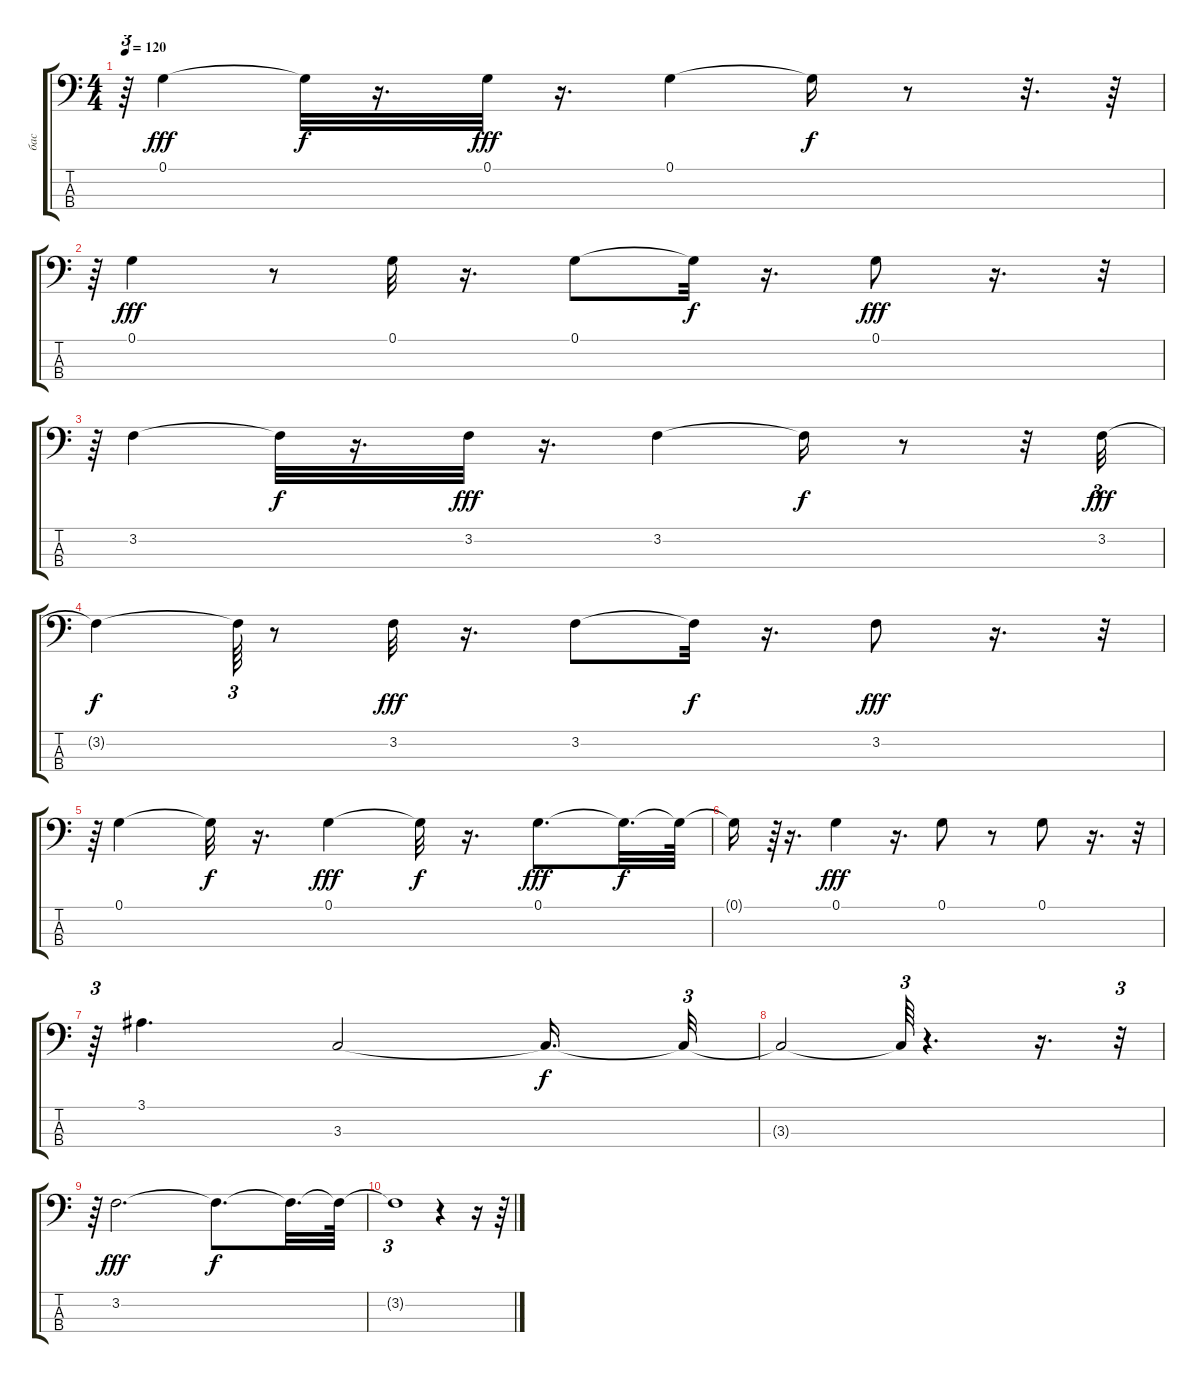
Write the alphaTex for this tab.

\track ("бас" "бас") {instrument acousticbass}
\staff {score tabs}
\tuning (G2 D2 A1 E1) {hide}
\ts (4 4)
\tempo 120
\clef f4
\ks c
r.64{tu (3 2) dy fff} 0.1.4 0.1{t}.32{dy f} r.16{d} 0.1.32{dy fff} r.16{d} 0.1.4 0.1{t}.16{dy f} r.8 r.32{d} r.64 |
r.64{tu (3 2)} 0.1.4{dy fff} r.8 0.1.32 r.16{d} 0.1.8 0.1{t}.32{dy f} r.16{d} 0.1.8{dy fff} r.16{d} r.32{tu (3 2)} |
r.64{tu (3 2)} 3.2.4 3.2{t}.32{dy f} r.16{d} 3.2.32{dy fff} r.16{d} 3.2.4 3.2{t}.16{dy f} r.8 r.32 3.2.32{tu (3 2) dy fff} |
3.2{t}.4{dy f} 3.2{t}.64{tu (3 2)} r.8 3.2.32{dy fff} r.16{d} 3.2.8 3.2{t}.32{dy f} r.16{d} 3.2.8{dy fff} r.16{d} r.32{tu (3 2)} |
r.64{tu (3 2)} 0.1.4 0.1{t}.32{dy f} r.16{d} 0.1.4{dy fff} 0.1{t}.32{dy f} r.16{d} 0.1.8{d dy fff} 0.1{t}.32{d dy f} 0.1{t}.64 |
0.1{t}.16 r.64{tu (3 2)} r.16{d} 0.1.4{dy fff} r.16{d} 0.1.8 r.8 0.1.8 r.16{d} r.32{tu (3 2)} |
r.64{tu (3 2)} 3.1.4{d} 3.3.2 3.3{t}.16{d dy f} 3.3{t}.32{tu (3 2)} |
3.3{t}.2 3.3{t}.64{tu (3 2)} r.4{d} r.16{d} r.32{tu (3 2)} |
r.64{tu (3 2)} 3.2.2{d dy fff} 3.2{t}.8{d dy f} 3.2{t}.32{d} 3.2{t}.64 |
3.2{t}.1{tu (3 2)} r.4 r.16 r.64
